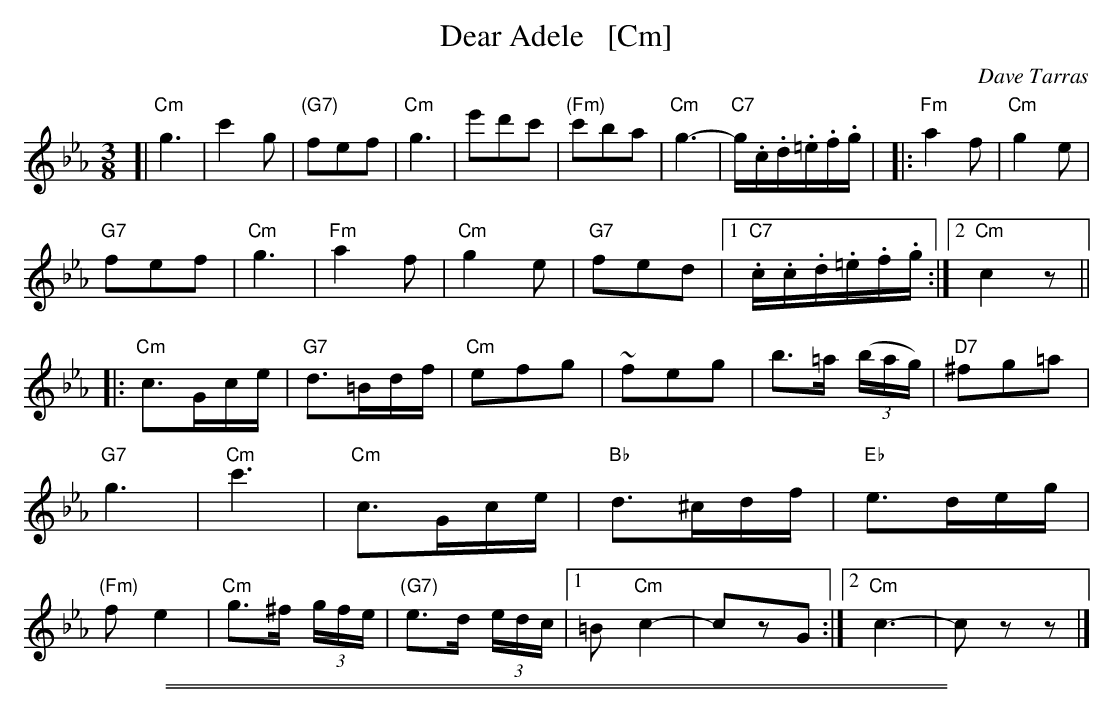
X:1
T: Dear Adele   [Cm]
O: Dave Tarras
M: 3/8
L: 1/16
K: Cm
[|\
"Cm"g6 | c'4g2 | "(G7)"f2e2f2 | "Cm"g6 |\
e'2d'2c'2 | "(Fm)"c'2b2a2 | "Cm"g6- | "C7"g.c.d.=e.f.g |
|:\
"Fm"a4f2 | "Cm"g4e2 | "G7"!f2e2f2 | "Cm"g6 |\
"Fm"a4f2 | "Cm"g4e2 | "G7"f2e2d2 |[1 "C7".c.c.d.=e.f.g :|[2 "Cm"c4 z2 ||
|:\
"Cm"c3Gce | "G7"d3=Bdf | "Cm"e2f2g2 | ~f2e2g2 |\
b3=a (3(bag) | "D7"^f2g2=a2 | "G7"g6 | "Cm"c'6 |
"Cm"c3Gce | "Bb"d3^cdf | "Eb"e3deg | "(Fm)"f2e4 |\
"Cm"g3^f (3gfe | "(G7)"e3d (3edc |[1 =B2 "Cm"c4- | c2z2G2  :|[2 "Cm"c6- | c2z2z2 |]
